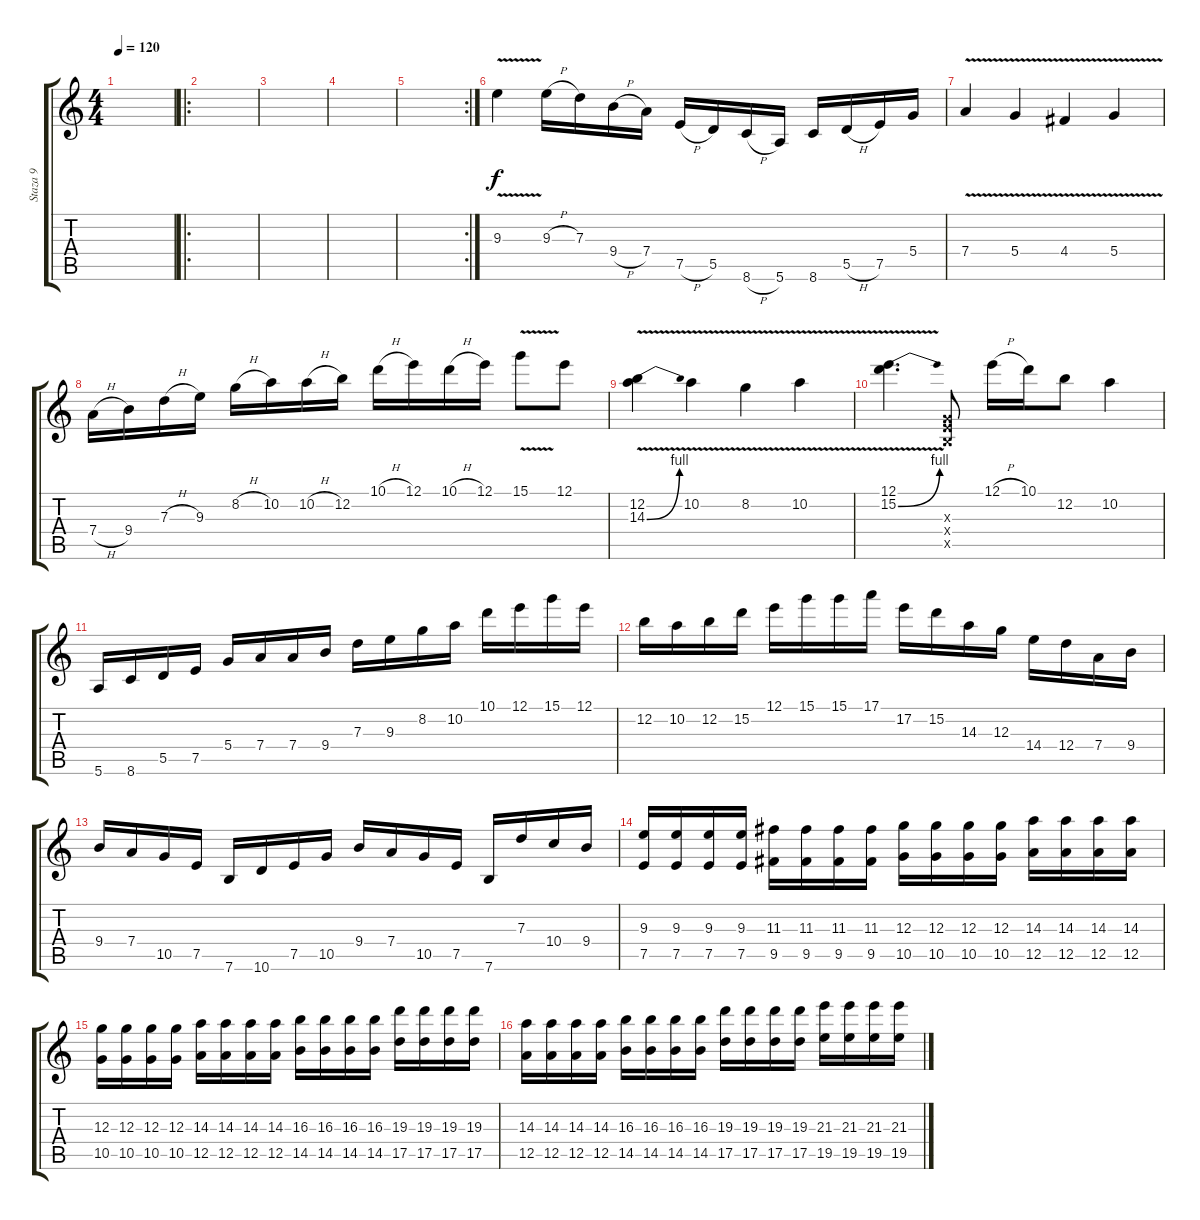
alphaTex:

\track ("Staza 9" "Staza 9") {instrument distortionguitar}
\staff {score tabs}
\tuning (E4 B3 G3 D3 A2 E2) {hide}
\ts (4 4)
\tempo 120
\clef g2
\ks c
|
\ro
|
|
|
\rc 2
|
9.3{v}.4 9.3{h}.16 7.3.16 9.4{h}.16 7.4.16 7.5{h}.16 5.5.16 8.6{h}.16 5.6.16 8.6.16 5.5{h}.16 7.5.16 5.4.16 |
7.4{v}.4 5.4{v}.4 4.4{v}.4 5.4{v}.4 |
7.4{h}.16 9.4.16 7.3{h}.16 9.3.16 8.2{h}.16 10.2.16 10.2{h}.16 12.2.16 10.1{h}.16 12.1.16 10.1{h}.16 12.1.16 15.1{v}.8 12.1.8 |
(12.2{v} 14.3{be (bend 0 0 60 4)}).4 10.2{v}.4 8.2{v}.4 10.2{v}.4 |
(12.1{v} 15.2{be (bend 0 0 60 4)}).4{d} (0.3{x} 2.4{x} 2.5{x}).8 12.1{h}.16 10.1.16 12.2.8 10.2.4 |
5.6.16 8.6.16 5.5.16 7.5.16 5.4.16 7.4.16 7.4.16 9.4.16 7.3.16 9.3.16 8.2.16 10.2.16 10.1.16 12.1.16 15.1.16 12.1.16 |
12.2.16 10.2.16 12.2.16 15.2.16 12.1.16 15.1.16 15.1.16 17.1.16 17.2.16 15.2.16 14.3.16 12.3.16 14.4.16 12.4.16 7.4.16 9.4.16 |
9.4.16 7.4.16 10.5.16 7.5.16 7.6.16 10.6.16 7.5.16 10.5.16 9.4.16 7.4.16 10.5.16 7.5.16 7.6.16 7.3.16 10.4.16 9.4.16 |
(9.3 7.5).16 (9.3 7.5).16 (9.3 7.5).16 (9.3 7.5).16 (11.3 9.5).16 (11.3 9.5).16 (11.3 9.5).16 (11.3 9.5).16 (12.3 10.5).16 (12.3 10.5).16 (12.3 10.5).16 (12.3 10.5).16 (14.3 12.5).16 (14.3 12.5).16 (14.3 12.5).16 (14.3 12.5).16 |
(12.3 10.5).16 (12.3 10.5).16 (12.3 10.5).16 (12.3 10.5).16 (14.3 12.5).16 (14.3 12.5).16 (14.3 12.5).16 (14.3 12.5).16 (16.3 14.5).16 (16.3 14.5).16 (16.3 14.5).16 (16.3 14.5).16 (19.3 17.5).16 (19.3 17.5).16 (19.3 17.5).16 (19.3 17.5).16 |
(14.3 12.5).16 (14.3 12.5).16 (14.3 12.5).16 (14.3 12.5).16 (16.3 14.5).16 (16.3 14.5).16 (16.3 14.5).16 (16.3 14.5).16 (19.3 17.5).16 (19.3 17.5).16 (19.3 17.5).16 (19.3 17.5).16 (21.3 19.5).16 (21.3 19.5).16 (21.3 19.5).16 (21.3 19.5).16
